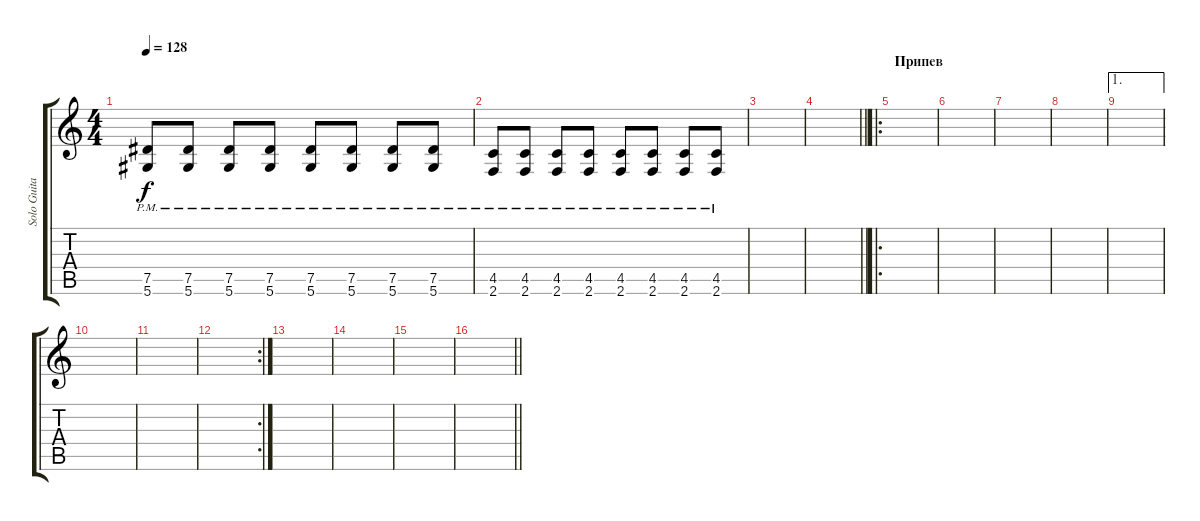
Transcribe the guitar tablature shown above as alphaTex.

\track ("Solo Guitar/add. Guitars" "Solo Guita") {instrument distortionguitar}
\staff {score tabs}
\tuning (Eb4 Bb3 Gb3 Db3 Ab2 Eb2) {hide}
\ts (4 4)
\tempo 128
\clef g2
\ks c
(7.5{pm} 5.6{pm}).8{dy f} (7.5{pm} 5.6{pm}).8 (7.5{pm} 5.6{pm}).8 (7.5{pm} 5.6{pm}).8 (7.5{pm} 5.6{pm}).8 (7.5{pm} 5.6{pm}).8 (7.5{pm} 5.6{pm}).8 (7.5{pm} 5.6{pm}).8 |
(4.5{pm} 2.6{pm}).8 (4.5{pm} 2.6{pm}).8 (4.5{pm} 2.6{pm}).8 (4.5{pm} 2.6{pm}).8 (4.5{pm} 2.6{pm}).8 (4.5{pm} 2.6{pm}).8 (4.5{pm} 2.6{pm}).8 (4.5{pm} 2.6{pm}).8 |
|
\barLineRight lightlight
|
\ro
\section ("" "Припев")
|
|
|
|
\ae 1
|
|
|
\rc 2
|
|
|
|
\barLineRight lightlight
